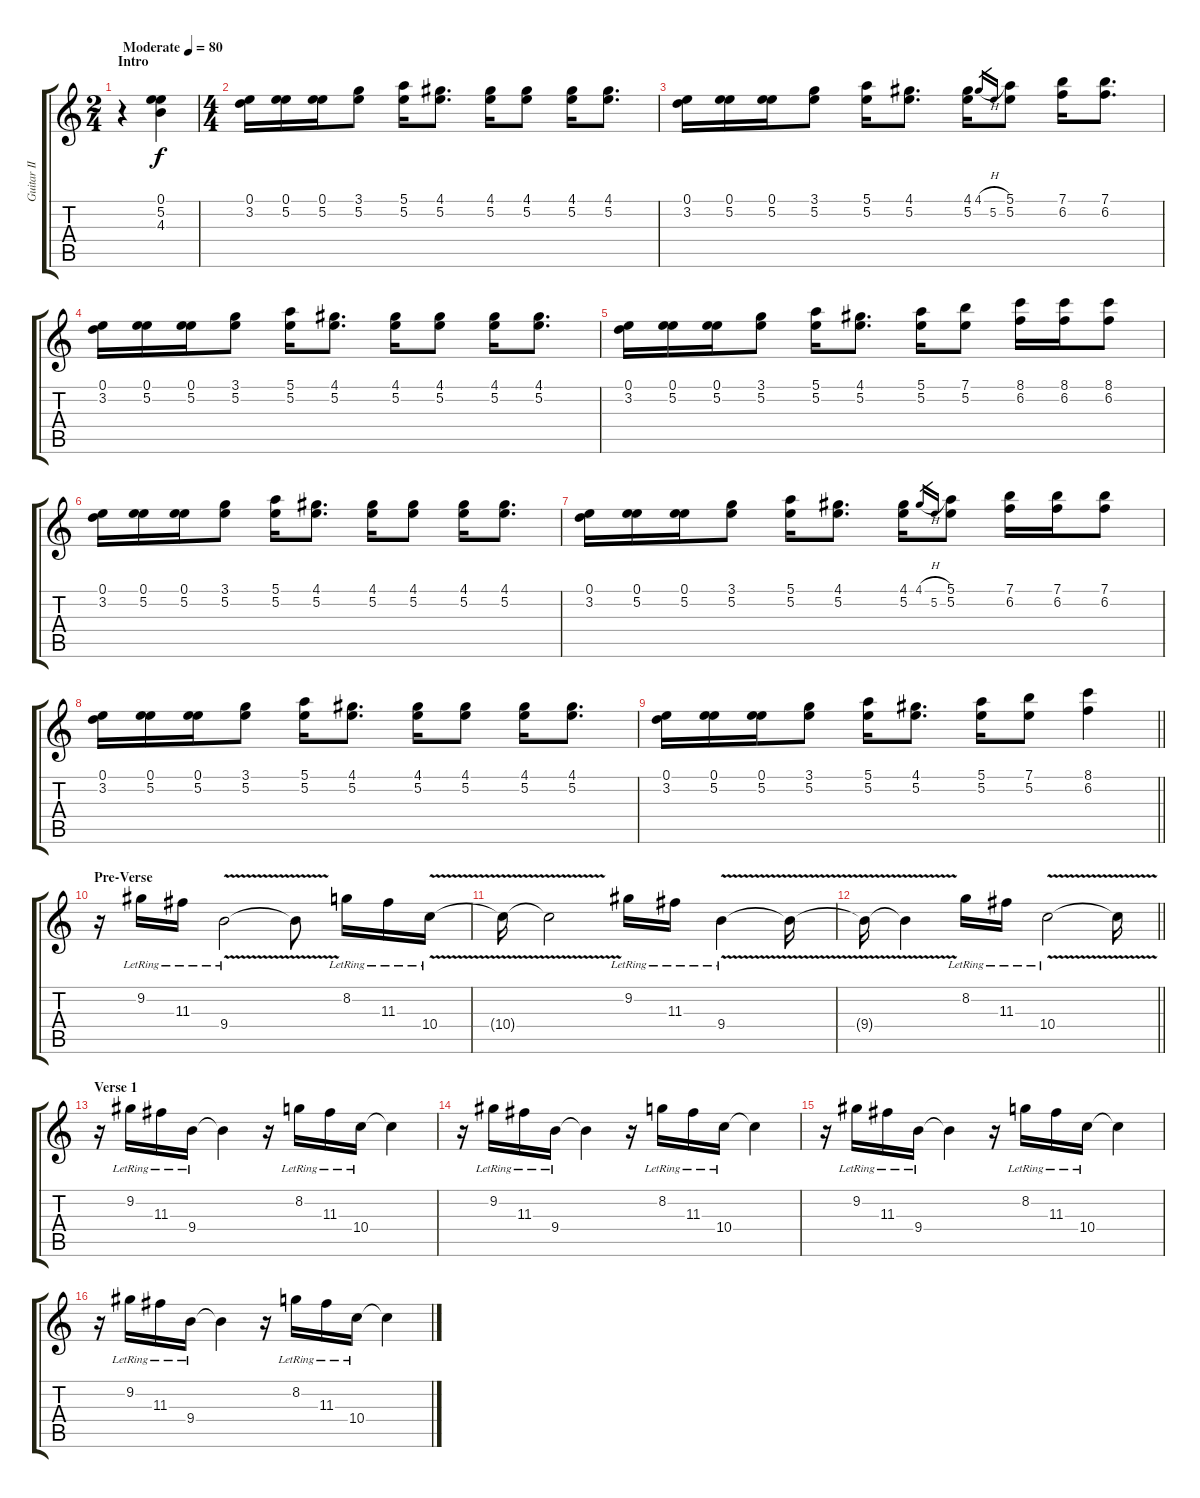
\track ("Guitar II" "Guitar II") {instrument distortionguitar}
\staff {score tabs}
\tuning (E4 B3 G3 D3 A2 E2) {hide}
\ts (2 4)
\section ("" "Intro")
\tempo (80 "Moderate")
\clef g2
\ks c
r.4{dy f instrument electricguitarclean} (0.1 5.2 4.3).4 |
\ts (4 4)
(0.1 3.2).16 (0.1 5.2).16 (0.1 5.2).16 (3.1 5.2).8 (5.1 5.2).16 (4.1 5.2).8{d} (4.1 5.2).16 (4.1 5.2).8 (4.1 5.2).16 (4.1 5.2).8{d} |
(0.1 3.2).16 (0.1 5.2).16 (0.1 5.2).16 (3.1 5.2).8 (5.1 5.2).16 (4.1 5.2).8{d} (4.1 5.2).16 4.1{h}.16{gr} 5.2.16{gr} (5.1 5.2).8 (7.1 6.2).16 (7.1 6.2).8{d} |
(0.1 3.2).16 (0.1 5.2).16 (0.1 5.2).16 (3.1 5.2).8 (5.1 5.2).16 (4.1 5.2).8{d} (4.1 5.2).16 (4.1 5.2).8 (4.1 5.2).16 (4.1 5.2).8{d} |
(0.1 3.2).16 (0.1 5.2).16 (0.1 5.2).16 (3.1 5.2).8 (5.1 5.2).16 (4.1 5.2).8{d} (5.1 5.2).16 (7.1 5.2).8 (8.1 6.2).16 (8.1 6.2).16 (8.1 6.2).8 |
(0.1 3.2).16 (0.1 5.2).16 (0.1 5.2).16 (3.1 5.2).8 (5.1 5.2).16 (4.1 5.2).8{d} (4.1 5.2).16 (4.1 5.2).8 (4.1 5.2).16 (4.1 5.2).8{d} |
(0.1 3.2).16 (0.1 5.2).16 (0.1 5.2).16 (3.1 5.2).8 (5.1 5.2).16 (4.1 5.2).8{d} (4.1 5.2).16 4.1{h}.16{gr} 5.2.16{gr} (5.1 5.2).8 (7.1 6.2).16 (7.1 6.2).16 (7.1 6.2).8 |
(0.1 3.2).16 (0.1 5.2).16 (0.1 5.2).16 (3.1 5.2).8 (5.1 5.2).16 (4.1 5.2).8{d} (4.1 5.2).16 (4.1 5.2).8 (4.1 5.2).16 (4.1 5.2).8{d} |
\barLineRight lightlight
(0.1 3.2).16 (0.1 5.2).16 (0.1 5.2).16 (3.1 5.2).8 (5.1 5.2).16 (4.1 5.2).8{d} (5.1 5.2).16 (7.1 5.2).8 (8.1 6.2).4 |
\section ("" "Pre-Verse")
r.16 9.2{lr}.16 11.3{lr}.16 9.4{v lr}.2 9.4{v t}.8 8.2{lr}.16 11.3{lr}.16 10.4{v lr}.16 |
10.4{v t}.16 10.4{v t}.2 9.2{lr}.16 11.3{lr}.16 9.4{v lr}.4 9.4{v t}.16 |
\barLineRight lightlight
9.4{v t}.16 9.4{v t}.4 8.2{lr}.16 11.3{lr}.16 10.4{v lr}.2 10.4{v t}.16 |
\section ("" "Verse 1")
r.16 9.2{lr}.16 11.3{lr}.16 9.4{lr}.16 9.4{t}.4 r.16 8.2{lr}.16 11.3{lr}.16 10.4{lr}.16 10.4{t}.4 |
r.16 9.2{lr}.16 11.3{lr}.16 9.4{lr}.16 9.4{t}.4 r.16 8.2{lr}.16 11.3{lr}.16 10.4{lr}.16 10.4{t}.4 |
r.16 9.2{lr}.16 11.3{lr}.16 9.4{lr}.16 9.4{t}.4 r.16 8.2{lr}.16 11.3{lr}.16 10.4{lr}.16 10.4{t}.4 |
r.16 9.2{lr}.16 11.3{lr}.16 9.4{lr}.16 9.4{t}.4 r.16 8.2{lr}.16 11.3{lr}.16 10.4{lr}.16 10.4{t}.4
